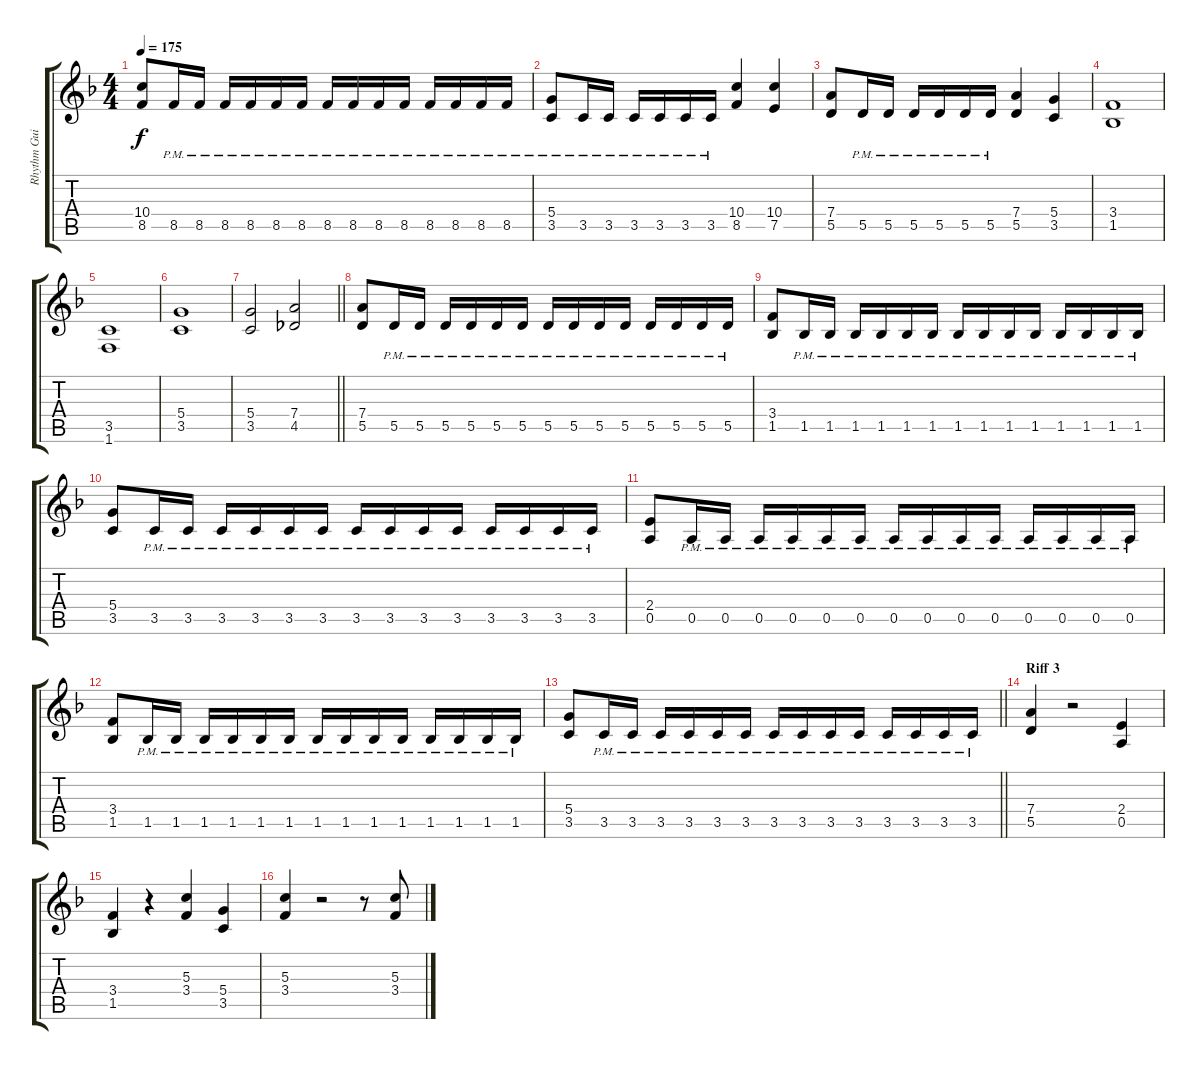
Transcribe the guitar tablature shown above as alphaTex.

\track ("Rhythm Guitar 2: Tapani Kangas" "Rhythm Gui") {instrument distortionguitar}
\staff {score tabs}
\tuning (E4 B3 G3 D3 A2 E2) {hide}
\ts (4 4)
\tempo 175
\clef g2
\ks dminor
(10.4 8.5).8{dy f} 8.5{pm}.16 8.5{pm}.16 8.5{pm}.16 8.5{pm}.16 8.5{pm}.16 8.5{pm}.16 8.5{pm}.16 8.5{pm}.16 8.5{pm}.16 8.5{pm}.16 8.5{pm}.16 8.5{pm}.16 8.5{pm}.16 8.5{pm}.16 |
(5.4 3.5{pm}).8 3.5{pm}.16 3.5{pm}.16 3.5{pm}.16 3.5{pm}.16 3.5{pm}.16 3.5{pm}.16 (10.4 8.5).4 (10.4 7.5).4 |
(7.4 5.5).8 5.5{pm}.16 5.5{pm}.16 5.5{pm}.16 5.5{pm}.16 5.5{pm}.16 5.5{pm}.16 (7.4 5.5).4 (5.4 3.5).4 |
(3.4 1.5).1 |
(3.5 1.6).1 |
(5.4 3.5).1 |
\barLineRight lightlight
(5.4 3.5).2 (7.4 4.5).2 |
(7.4 5.5).8 5.5{pm}.16 5.5{pm}.16 5.5{pm}.16 5.5{pm}.16 5.5{pm}.16 5.5{pm}.16 5.5{pm}.16 5.5{pm}.16 5.5{pm}.16 5.5{pm}.16 5.5{pm}.16 5.5{pm}.16 5.5{pm}.16 5.5{pm}.16 |
(3.4 1.5).8 1.5{pm}.16 1.5{pm}.16 1.5{pm}.16 1.5{pm}.16 1.5{pm}.16 1.5{pm}.16 1.5{pm}.16 1.5{pm}.16 1.5{pm}.16 1.5{pm}.16 1.5{pm}.16 1.5{pm}.16 1.5{pm}.16 1.5{pm}.16 |
(5.4 3.5).8 3.5{pm}.16 3.5{pm}.16 3.5{pm}.16 3.5{pm}.16 3.5{pm}.16 3.5{pm}.16 3.5{pm}.16 3.5{pm}.16 3.5{pm}.16 3.5{pm}.16 3.5{pm}.16 3.5{pm}.16 3.5{pm}.16 3.5{pm}.16 |
(2.4 0.5).8 0.5{pm}.16 0.5{pm}.16 0.5{pm}.16 0.5{pm}.16 0.5{pm}.16 0.5{pm}.16 0.5{pm}.16 0.5{pm}.16 0.5{pm}.16 0.5{pm}.16 0.5{pm}.16 0.5{pm}.16 0.5{pm}.16 0.5{pm}.16 |
(3.4 1.5).8 1.5{pm}.16 1.5{pm}.16 1.5{pm}.16 1.5{pm}.16 1.5{pm}.16 1.5{pm}.16 1.5{pm}.16 1.5{pm}.16 1.5{pm}.16 1.5{pm}.16 1.5{pm}.16 1.5{pm}.16 1.5{pm}.16 1.5{pm}.16 |
\barLineRight lightlight
(5.4 3.5).8 3.5{pm}.16 3.5{pm}.16 3.5{pm}.16 3.5{pm}.16 3.5{pm}.16 3.5{pm}.16 3.5{pm}.16 3.5{pm}.16 3.5{pm}.16 3.5{pm}.16 3.5{pm}.16 3.5{pm}.16 3.5{pm}.16 3.5{pm}.16 |
\section ("" "Riff 3")
(7.4 5.5).4 r.2 (2.4 0.5).4 |
(3.4 1.5).4 r.4 (5.3 3.4).4 (5.4 3.5).4 |
(5.3 3.4).4 r.2 r.8 (5.3 3.4).8
